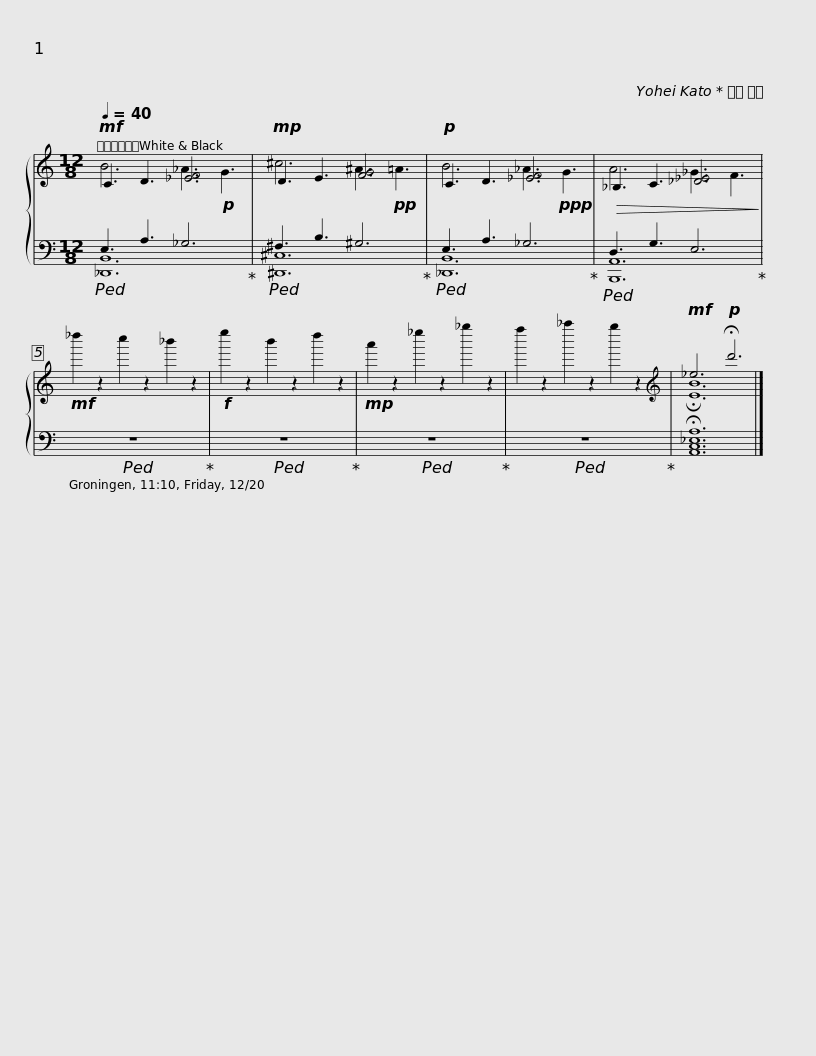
X:1
%%score { ( 1 2 ) | ( 3 4 ) }
L:1/8
Q:1/4=40
M:12/8
I:linebreak $
K:C
V:1 treble
V:2 treble
V:3 bass
V:4 bass
V:1
!mf! C3 D3 [_EF]6 |!mp! D3 E3 [FG]6 |!p! C3 D3 [_EF]6 |!>(! _B,3 C3 [_D_E]6!>)! |$!mf! _d''2 z2 c''2 z2 _b'2 z2 | %5
!f! e''2 z2 b'2 z2 d''2 z2 |!mp! a'2 z2 _e''2 z2 _g''2 z2 | f''2 z2 _a''2 z2 g''2 z2 |[K:treble]!mf! _e6!p! !fermata!d'6 |] %9
V:2
 B6 _A3!p! G3 | ^c6 ^A3!pp! =A3 | B6 _A3!ppp! G3 | A6 _G3 F3 |$ x12 | %5
 x12 | x12 | x12 |[K:treble] !fermata![EB]12 |] %9
V:3
!ped! E,3 A,3 _G,6!ped-up! |!ped! ^F,3 B,3 ^G,6!ped-up! |!ped! E,3 A,3 _G,6!ped-up! |!ped! D,3 G,3 E,6!ped-up! |$!ped! z12!ped-up! | %5
!ped! z12!ped-up! |!ped! z12!ped-up! |!ped! z12!ped-up! | !fermata![A,,C,_E,A,]12 |] %9
V:4
 [_D,,B,,]12 | [^D,,^C,]12 | [_D,,B,,]12 | [B,,,A,,]12 |$ x12 | %5
 x12 | x12 | x12 | x12 |] %9
